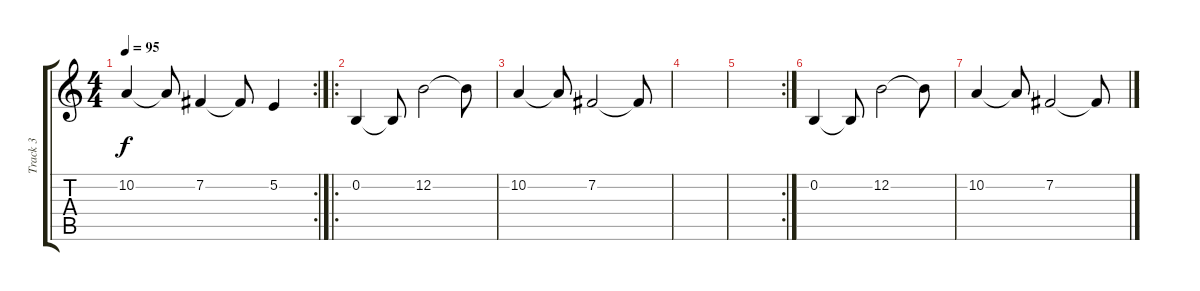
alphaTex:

\track ("Track 3" "Track 3") {instrument violin}
\staff {score tabs}
\tuning (E4 B3 G3 D3 A2 E2) {hide}
\rc 2
\ts (4 4)
\tempo 95
\clef g2
\ks c
10.2.4{dy f} 10.2{t}.8 7.2.4 7.2{t}.8 5.2.4 |
\ro
0.2.4 0.2{t}.8 12.2.2 12.2{t}.8 |
10.2.4 10.2{t}.8 7.2.2 7.2{t}.8 |
|
\rc 2
|
0.2.4 0.2{t}.8 12.2.2 12.2{t}.8 |
10.2.4 10.2{t}.8 7.2.2 7.2{t}.8
